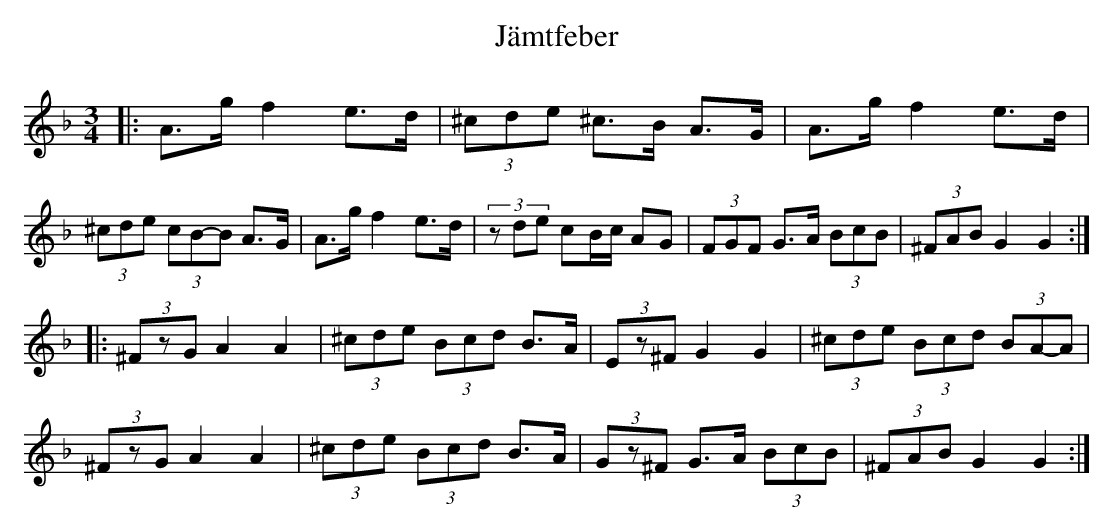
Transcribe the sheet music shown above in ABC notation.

X:1
T:Jämtfeber
K: LP
O:Lägdan, Jämtland
M:3/4
L:1/8
K:Dm
|: A>g f2 e>d|(3^cde ^c>B A>G|A>g f2 e>d|(3^cde (3cB-B A>G|A>g f2 e>d|(3zde cB/c/ AG|(3FGF G>A (3BcB|(3^FAB G2 G2  :|
|:(3^FzG A2 A2|(3^cde (3Bcd B>A|(3Ez^F G2 G2|(3^cde (3Bcd (3BA-A|
(3^FzG A2 A2|(3^cde (3Bcd B>A| (3Gz^F G>A (3BcB|(3^FAB G2 G2:|
